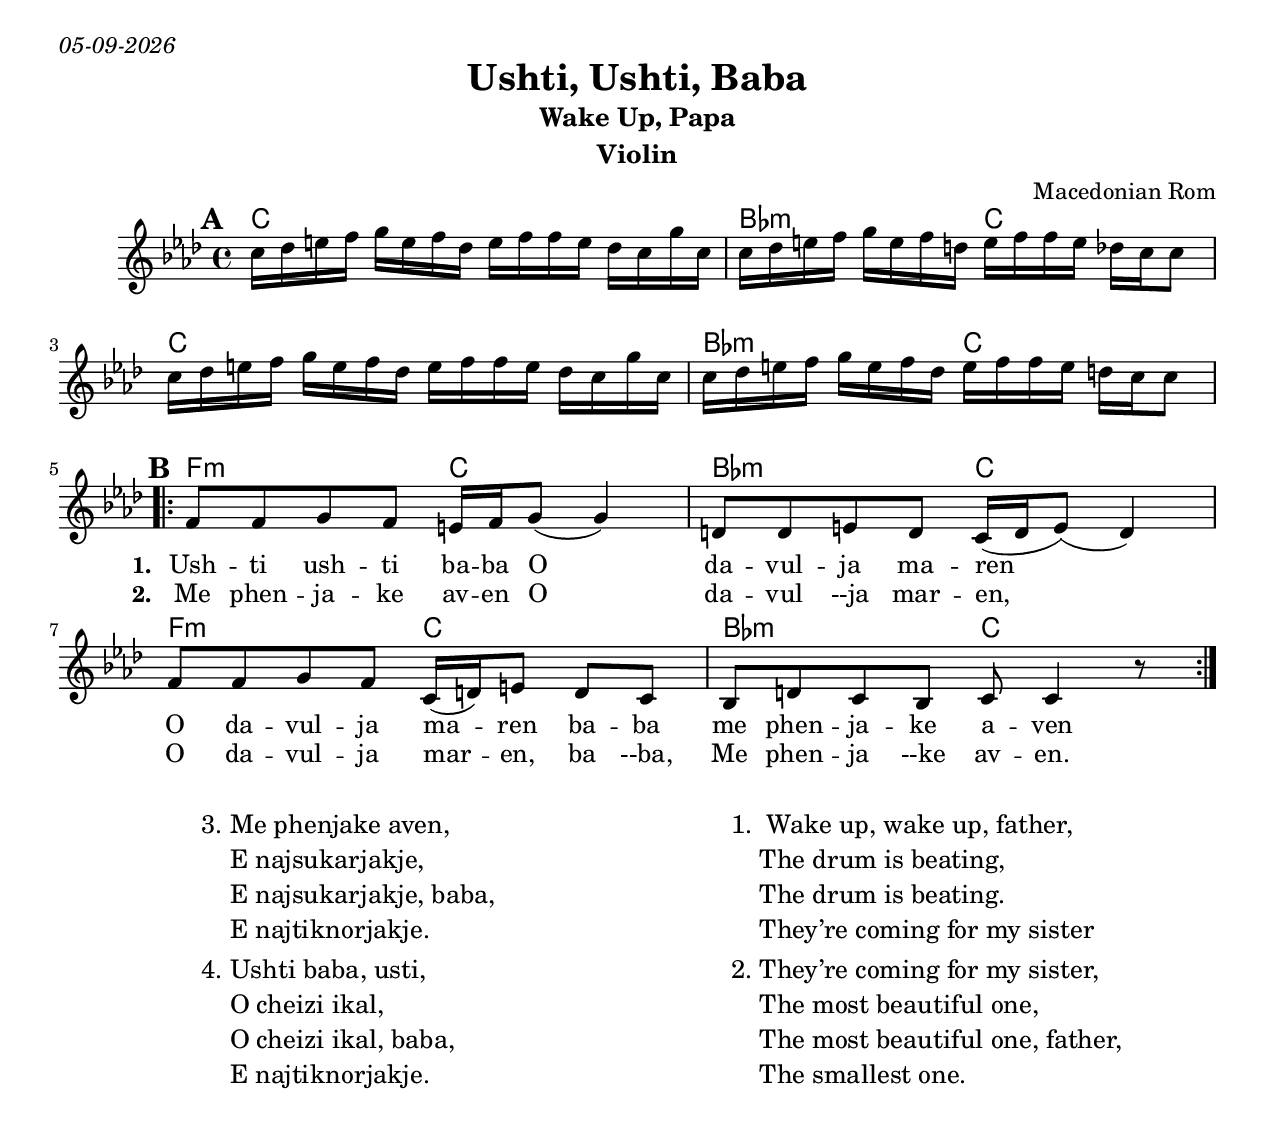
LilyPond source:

\version "2.18.0"
\include "english.ly"
\paper{
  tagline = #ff
  print-all-headers = ##t
  #(set-paper-size "letter")
}
date = #(strftime "%d-%m-%Y" (localtime (current-time)))

\markup{ \italic{ \date }  }

%\markup{ Got something to say? }

global = {
  \clef treble
  \key f \minor
  \time 4/4
  \set Score.markFormatter = #format-mark-box-alphabet
}

%#################################### Melody ########################
%melody =  \transpose c d \relative c' {  %transpose for clarinet
melody = \relative c'' {
  \global
  %\partial 16*3 a16 d f   %lead in notes
  \mark \default
  % top line

  c16 df e f  g e f df e f f e df c g' c, |
  c df e f  g e f d  e f f e df c c8|
  c16 df e f g e f df  e f f e  df c g' c,|
  c16 df e f g e f df  e f f e  d c c8|

  \break
  \repeat volta 2{
    %bottom Line
    \mark \default
    f,8 f g f e16 f g8(g4)|
    % f8 f g f e16(f g8) (g4)    top line m2
    d8 d e d c16(d e8)(d4)  %more stuff
    f8 f g f c16(d) e8 d c |
    bf8 d c bf c c4 r8|
  }

}


%################################# Lyrics #####################
\addlyrics{
  \repeat unfold 62{\skip 2}
  \set stanza = #"1. "
  Ush -- ti ush -- ti ba -- ba
  O da -- vul -- ja ma -- ren
  O da -- vul -- ja ma -- ren ba -- ba me phen  -- ja -- ke a -- ven
}
\addlyrics{
  \repeat unfold 62{\skip 2}
  \set stanza = #"2. "
  Me phen -- ja -- ke av -- en
  O da -- vul --ja mar -- en,
  O da -- vul -- ja mar -- en, ba --ba,
  Me phen -- ja --ke av -- en.
}
%################################# Chords #######################
harmonies = \chordmode {
  c1 bf2:m c2
  c1 bf2:m c2
  %b
  f2:m c2
  bf2:m c2
  f2:m c2
  bf2:m c2
}

\score {
  <<
    \new ChordNames {
      \set chordChanges = ##f
      \harmonies
    }
    \new Staff   \melody
  >>
  \header{
    title= "Ushti, Ushti, Baba"
    subtitle="Wake Up, Papa"
    composer= ""
    instrument = "Violin"
    arranger= "Macedonian Rom"
  }
  \layout{indent = 1.0\cm}
  \midi {
    \tempo 4 = 120

    % \midi { }
  }
}

%\markup{\vspace #4}
% more verses:

%\markup{-}

\markup {
  \pad-around #4.0
  \larger

  \fill-line {
    \hspace #0.1 % distance from left margin
    \column {
      \line { "3."
              \column {
                "Me phenjake aven,"
                "E najsukarjakje,"
                "E najsukarjakje, baba,"
                "E najtiknorjakje."
              }
      }
      \hspace #0.2 % vertical distance between verses
      \line { "4."
              \column {
                "Ushti baba, usti,"
                "O cheizi ikal,"
                "O cheizi ikal, baba,"
                "E najtiknorjakje."
              }
      }
    }
    \hspace #0.1  % horiz. distance between columns
    \column {
      \line { "1."
              \column {
                " Wake up, wake up, father,"
                "The drum is beating,"
                "The drum is beating."
                "They’re coming for my sister"
              }
      }
      \hspace #0.2 % distance between verses
      \line { "2."
              \column {
                "They’re coming for my sister,"
                "The most beautiful one,"
                "The most beautiful one, father,"
                "The smallest one."
              }
      }
    }
    \hspace #0.1 % distance to right margin
  }
}


%{
Ushti Ushti, baba
O davulja maren,
O davulja maren, baba,
Me phenjake aven. / x2

Me phenjake aven
O davulja maren,
O davulja maren, baba,
Me phenjake aven. / x2

Me phenjake aven,
E najsukarjakje,
E najsukarjakje, baba,
E najtiknorjakje. / x2

Ushti baba, usti,
O cheizi ikal,
O cheizi ikal, baba,
E najtiknorjakje. / x2

 *********************
Wake up, wake up, father,
The drum is beating,
The drum is beating.
They’re coming for my sister.

They’re coming for my sister,
The most beautiful one,
The most beautiful one, father,
The smallest one.

Wake up, wake up, father,
The dowry is being taken out,
The dowry is being taken out,
The smallest one.

Wake up, wake up, father,
The drum is beating,
The drum is beating,
They’re coming for my sister.

%}
